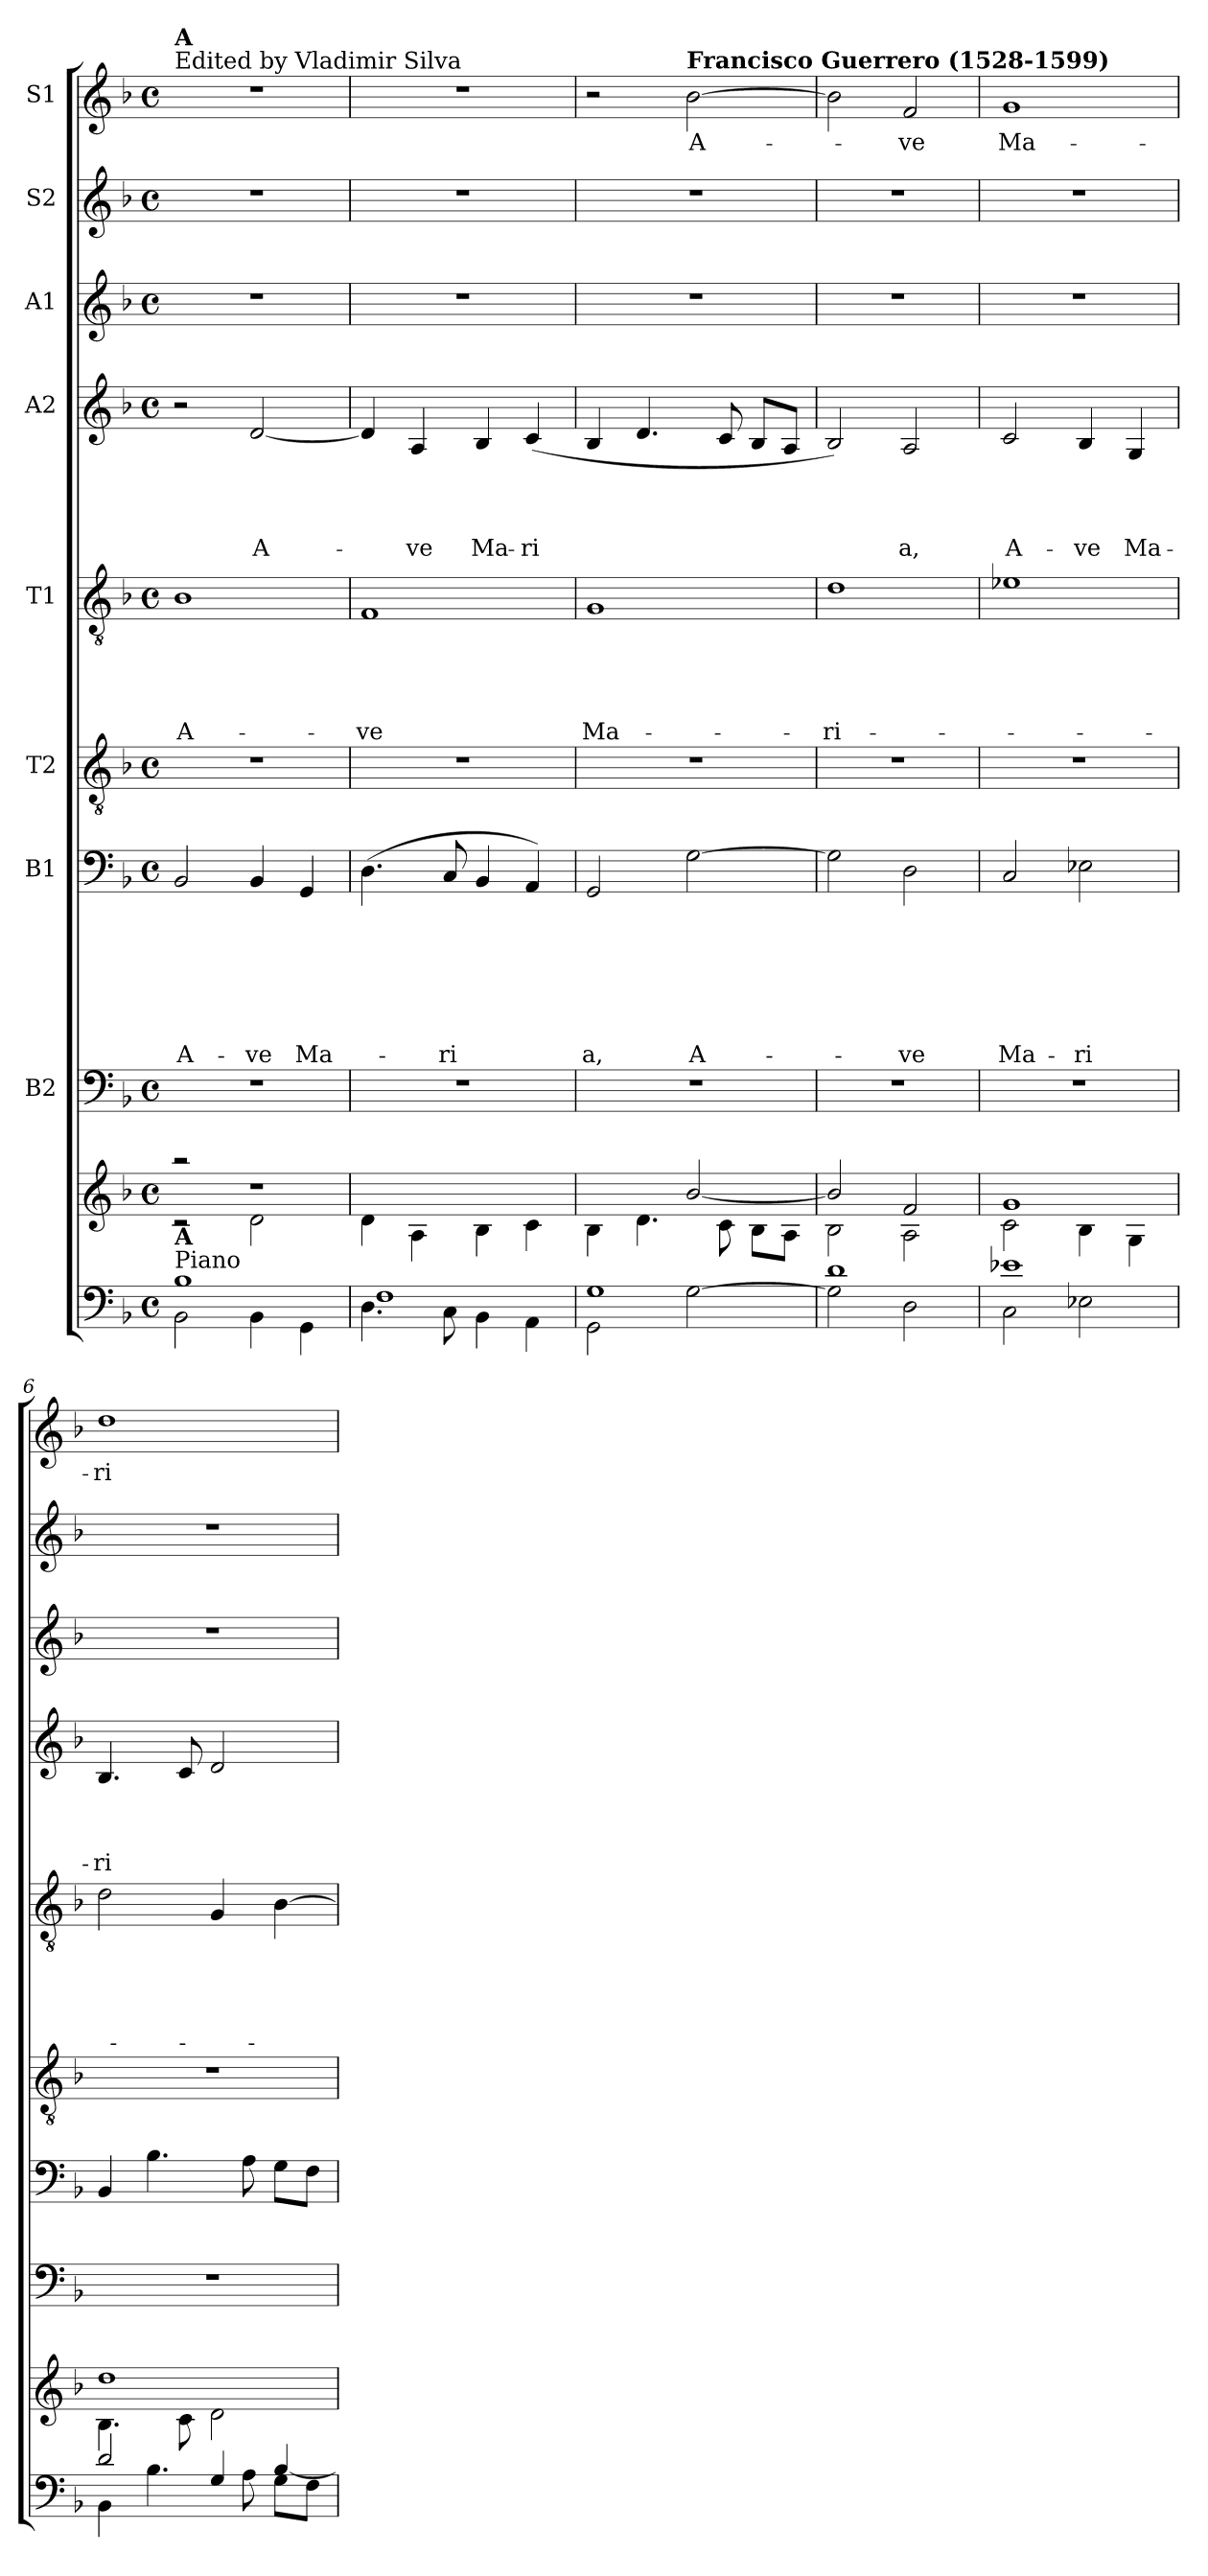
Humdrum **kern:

**kern	**kern	**kern	**kern	**text	**text	**text	**text	**text	**text	**text	**kern	**kern	**text	**text	**text	**text	**text	**kern	**text	**text	**text	**text	**kern	**kern	**kern	**text
*part10	*part9	*part8	*part7	*part7	*part7	*part7	*part7	*part7	*part7	*part7	*part6	*part5	*part5	*part5	*part5	*part5	*part5	*part4	*part4	*part4	*part4	*part4	*part3	*part2	*part1	*part1
*staff10	*staff9	*staff8	*staff7	*staff7	*staff7	*staff7	*staff7	*staff7	*staff7	*staff7	*staff6	*staff5	*staff5	*staff5	*staff5	*staff5	*staff5	*staff4	*staff4	*staff4	*staff4	*staff4	*staff3	*staff2	*staff1	*staff1
*	*	*I"B2	*I"B1	*	*	*	*	*	*	*	*I"T2	*I"T1	*	*	*	*	*	*I"A2	*	*	*	*	*I"A1	*I"S2	*I"S1	*
*clefF4	*clefG2	*clefF4	*clefF4	*	*	*	*	*	*	*	*clefGv2	*clefGv2	*	*	*	*	*	*clefG2	*	*	*	*	*clefG2	*clefG2	*clefG2	*
*k[b-]	*k[b-]	*k[b-]	*k[b-]	*	*	*	*	*	*	*	*k[b-]	*k[b-]	*	*	*	*	*	*k[b-]	*	*	*	*	*k[b-]	*k[b-]	*k[b-]	*
*F:	*F:	*F:	*F:	*	*	*	*	*	*	*	*F:	*F:	*	*	*	*	*	*F:	*	*	*	*	*F:	*F:	*F:	*
*M4/4	*M4/4	*M4/4	*M4/4	*	*	*	*	*	*	*	*M4/4	*M4/4	*	*	*	*	*	*M4/4	*	*	*	*	*M4/4	*M4/4	*M4/4	*
*met(c)	*met(c)	*met(c)	*met(c)	*	*	*	*	*	*	*	*met(c)	*met(c)	*	*	*	*	*	*met(c)	*	*	*	*	*met(c)	*met(c)	*met(c)	*
=1	=1	=1	=1	=1	=1	=1	=1	=1	=1	=1	=1	=1	=1	=1	=1	=1	=1	=1	=1	=1	=1	=1	=1	=1	=1	=1
*^	*^	*	*	*	*	*	*	*	*	*	*	*	*	*	*	*	*	*	*	*	*	*	*	*	*	*
*	*	*	*^	*	*	*	*	*	*	*	*	*	*	*	*	*	*	*	*	*	*	*	*	*	*	*	*	*
!	!	!	!	!	!	!	!	!	!	!	!	!	!	!	!	!	!	!	!	!	!	!	!	!	!	!	!	!LO:TX:a:t=Edited by Vladimir Silva	!
!	!	!	!	!	!	!	!	!	!	!	!	!	!	!	!	!	!	!	!	!	!	!	!	!	!	!	!	!LO:TX:a:B:t=A	!
!	!	!LO:TX:b:B:t=A	!	!	!	!	!	!	!	!	!	!	!	!	!	!	!	!	!	!	!	!	!	!	!	!	!	!	!
!	!	!LO:TX:b:t=Piano	!	!	!	!	!	!	!	!	!	!	!	!	!	!	!	!	!	!	!	!	!	!	!	!	!	!	!
!	!	!	!	!	!	!	!	!	!	!	!	!	!LO:LY:b	!	!	!	!	!	!	!LO:LY:b	!	!	!	!	!	!	!	!	!
2BB-\	1B-	2raa	2rc	1r	1r	2BB-/	.	.	.	.	.	.	A-	1r	1B-	.	.	.	.	A-	2r	.	.	.	.	1r	1r	1r	.
!	!	!	!	!	!	!	!	!	!	!	!	!	!LO:LY:b	!	!	!	!	!	!	!	!	!	!	!	!LO:LY:b	!	!	!	!
4BB-\	.	2ryy	2d\	.	.	4BB-/	.	.	.	.	.	.	-ve	.	.	.	.	.	.	.	[<2d/	.	.	.	A-	.	.	.	.
!	!	!	!	!	!	!	!	!	!	!	!	!	!LO:LY:b	!	!	!	!	!	!	!	!	!	!	!	!	!	!	!	!
4GG\	.	.	.	.	.	4GG/	.	.	.	.	.	.	Ma-	.	.	.	.	.	.	.	.	.	.	.	.	.	.	.	.
*	*	*v	*v	*v	*	*	*	*	*	*	*	*	*	*	*	*	*	*	*	*	*	*	*	*	*	*	*	*	*
=2	=2	=2	=2	=2	=2	=2	=2	=2	=2	=2	=2	=2	=2	=2	=2	=2	=2	=2	=2	=2	=2	=2	=2	=2	=2	=2	=2
!	!	!	!	!	!	!	!	!	!	!	!	!	!	!	!	!	!	!LO:LY:b	!	!	!	!	!	!	!	!	!
4.D\	1F	4d\	1r	(>4.D\	.	.	.	.	.	.	.	1r	1F	.	.	.	.	-ve	4d/]	.	.	.	.	1r	1r	1r	.
!	!	!	!	!	!	!	!	!	!	!	!	!	!	!	!	!	!	!	!	!	!	!	!LO:LY:b	!	!	!	!
.	.	4A\	.	.	.	.	.	.	.	.	.	.	.	.	.	.	.	.	4A/	.	.	.	-ve	.	.	.	.
!	!	!	!	!	!	!	!	!	!	!	!LO:LY:b	!	!	!	!	!	!	!	!	!	!	!	!	!	!	!	!
8C\	.	.	.	8C/	.	.	.	.	.	.	-ri	.	.	.	.	.	.	.	.	.	.	.	.	.	.	.	.
!	!	!	!	!	!	!	!	!	!	!	!	!	!	!	!	!	!	!	!	!	!	!	!LO:LY:b	!	!	!	!
4BB-\	.	4B-\	.	4BB-/	.	.	.	.	.	.	.	.	.	.	.	.	.	.	4B-/	.	.	.	Ma-	.	.	.	.
!	!	!	!	!	!	!	!	!	!	!	!	!	!	!	!	!	!	!	!	!	!	!	!LO:LY:b	!	!	!	!
4AA\	.	4c\	.	4AA/)	.	.	.	.	.	.	.	.	.	.	.	.	.	.	(<4c/	.	.	.	-ri	.	.	.	.
=3	=3	=3	=3	=3	=3	=3	=3	=3	=3	=3	=3	=3	=3	=3	=3	=3	=3	=3	=3	=3	=3	=3	=3	=3	=3	=3	=3
*	*	*^	*	*	*	*	*	*	*	*	*	*	*	*	*	*	*	*	*	*	*	*	*	*	*	*	*
!	!	!	!	!	!	!	!	!	!	!	!	!LO:LY:b	!	!	!	!	!	!	!LO:LY:b	!	!	!	!	!	!	!	!	!
2GG\	1G	4B-\	2ryy	1r	2GG/	.	.	.	.	.	.	a,	1r	1G	.	.	.	.	Ma-	4B-/	.	.	.	.	1r	1r	2r	.
.	.	4.d\	.	.	.	.	.	.	.	.	.	.	.	.	.	.	.	.	.	4.d/	.	.	.	.	.	.	.	.
!	!	!	!	!	!	!	!	!	!	!	!	!	!	!	!	!	!	!	!	!	!	!	!	!	!	!	!LO:TX:a:B:t=Francisco Guerrero (1528-1599)	!
!	!	!	!	!	!	!	!	!	!	!	!	!LO:LY:b	!	!	!	!	!	!	!	!	!	!	!	!	!	!	!	!LO:LY:b
[>2G\	.	.	[<2b-/	.	[>2G\	.	.	.	.	.	.	A-	.	.	.	.	.	.	.	.	.	.	.	.	.	.	[>2b-\	A-
.	.	8c\	.	.	.	.	.	.	.	.	.	.	.	.	.	.	.	.	.	8c/	.	.	.	.	.	.	.	.
.	.	8B-\L	.	.	.	.	.	.	.	.	.	.	.	.	.	.	.	.	.	8B-/L	.	.	.	.	.	.	.	.
.	.	8A\J	.	.	.	.	.	.	.	.	.	.	.	.	.	.	.	.	.	8A/J	.	.	.	.	.	.	.	.
=4	=4	=4	=4	=4	=4	=4	=4	=4	=4	=4	=4	=4	=4	=4	=4	=4	=4	=4	=4	=4	=4	=4	=4	=4	=4	=4	=4	=4
!	!	!	!	!	!	!	!	!	!	!	!	!	!	!	!	!	!	!	!LO:LY:b	!	!	!	!	!	!	!	!	!
2G\]	1d	2B-\	2b-/]	1r	2G\]	.	.	.	.	.	.	.	1r	1d	.	.	.	.	-ri-	2B-/)	.	.	.	.	1r	1r	2b-\]	.
!	!	!	!	!	!	!	!	!	!	!	!	!LO:LY:b	!	!	!	!	!	!	!	!	!	!	!	!LO:LY:b	!	!	!	!LO:LY:b
2D\	.	2A\	2f/	.	2D\	.	.	.	.	.	.	-ve	.	.	.	.	.	.	.	2A/	.	.	.	a,	.	.	2f/	-ve
!!LO:PB:g=z
=5	=5	=5	=5	=5	=5	=5	=5	=5	=5	=5	=5	=5	=5	=5	=5	=5	=5	=5	=5	=5	=5	=5	=5	=5	=5	=5	=5	=5
!	!	!	!	!	!	!	!	!	!	!	!	!LO:LY:b	!	!	!	!	!	!	!	!	!	!	!	!LO:LY:b	!	!	!	!LO:LY:b
2C\	1e-X	2c\	1g	1r	2C/	.	.	.	.	.	.	Ma-	1r	1e-X	.	.	.	.	.	2c/	.	.	.	A-	1r	1r	1g	Ma-
!	!	!	!	!	!	!	!	!	!	!	!	!LO:LY:b	!	!	!	!	!	!	!	!	!	!	!	!LO:LY:b	!	!	!	!
2E-X\	.	4B-\	.	.	2E-X\	.	.	.	.	.	.	-ri	.	.	.	.	.	.	.	4B-/	.	.	.	-ve	.	.	.	.
!	!	!	!	!	!	!	!	!	!	!	!	!	!	!	!	!	!	!	!	!	!	!	!	!LO:LY:b	!	!	!	!
.	.	4G\	.	.	.	.	.	.	.	.	.	.	.	.	.	.	.	.	.	4G/	.	.	.	Ma-	.	.	.	.
=6	=6	=6	=6	=6	=6	=6	=6	=6	=6	=6	=6	=6	=6	=6	=6	=6	=6	=6	=6	=6	=6	=6	=6	=6	=6	=6	=6	=6
!	!	!	!	!	!	!	!	!	!	!	!	!	!	!	!	!	!	!	!	!	!	!	!	!LO:LY:b	!	!	!	!LO:LY:b
4BB-\	2d/	4.B-\	1dd	1r	4BB-/	.	.	.	.	.	.	.	1r	2d\	.	.	.	.	.	4.B-/	.	.	.	-ri	1r	1r	1dd	-ri
4.B-\	.	.	.	.	4.B-\	.	.	.	.	.	.	.	.	.	.	.	.	.	.	.	.	.	.	.	.	.	.	.
.	.	8c\	.	.	.	.	.	.	.	.	.	.	.	.	.	.	.	.	.	8c/	.	.	.	.	.	.	.	.
.	4G/	2d\	.	.	.	.	.	.	.	.	.	.	.	4G/	.	.	.	.	.	2d/	.	.	.	.	.	.	.	.
8A\	.	.	.	.	8A\	.	.	.	.	.	.	.	.	.	.	.	.	.	.	.	.	.	.	.	.	.	.	.
8G\L	[<4B-/	.	.	.	8G\L	.	.	.	.	.	.	.	.	[>4B-\	.	.	.	.	.	.	.	.	.	.	.	.	.	.
8F\J	.	.	.	.	8F\J	.	.	.	.	.	.	.	.	.	.	.	.	.	.	.	.	.	.	.	.	.	.	.
*v	*v	*	*	*	*	*	*	*	*	*	*	*	*	*	*	*	*	*	*	*	*	*	*	*	*	*	*	*
*	*v	*v	*	*	*	*	*	*	*	*	*	*	*	*	*	*	*	*	*	*	*	*	*	*	*	*	*
=	=	=	=	=	=	=	=	=	=	=	=	=	=	=	=	=	=	=	=	=	=	=	=	=	=	=
*-	*-	*-	*-	*-	*-	*-	*-	*-	*-	*-	*-	*-	*-	*-	*-	*-	*-	*-	*-	*-	*-	*-	*-	*-	*-	*-
